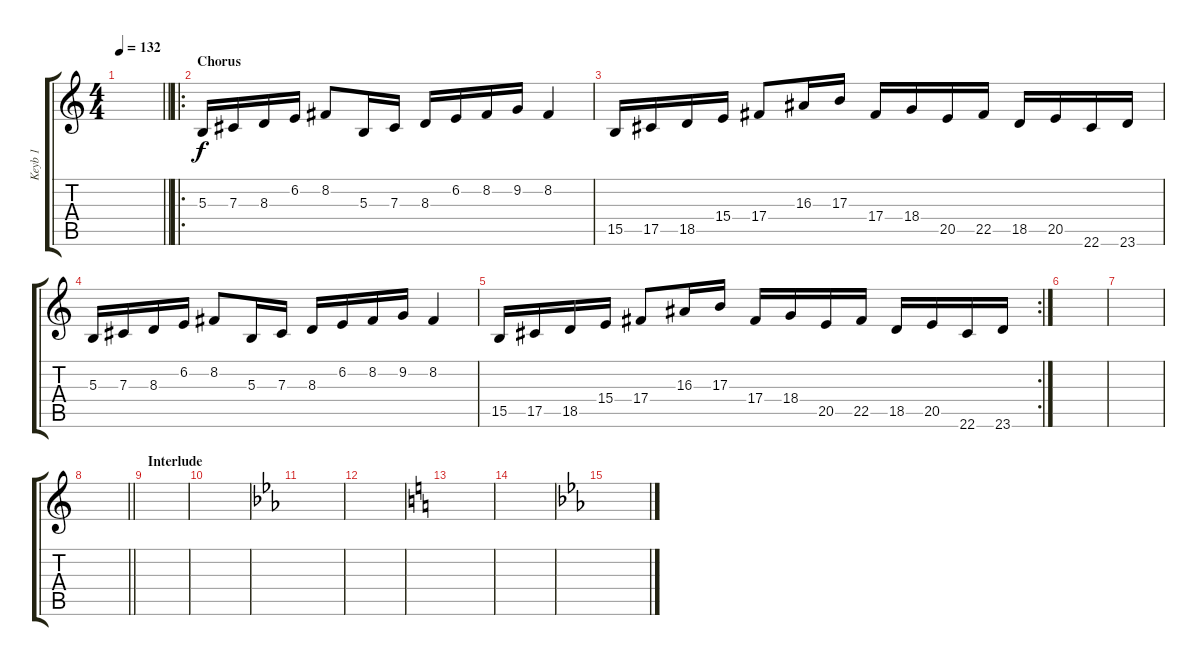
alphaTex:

\track ("Keyb 1" "Keyb 1") {instrument harpsichord}
\staff {score tabs}
\tuning (Eb4 Bb3 Gb3 Db3 Ab2 Eb2) {hide}
\ts (4 4)
\tempo 132
\clef g2
\barLineRight lightlight
\ks c
|
\ro
\section ("" "Chorus")
5.3.16 7.3.16 8.3.16 6.2.16 8.2.8 5.3.16 7.3.16 8.3.16 6.2.16 8.2.16 9.2.16 8.2.4 |
15.5.16 17.5.16 18.5.16 15.4.16 17.4.8 16.3.16 17.3.16 17.4.16 18.4.16 20.5.16 22.5.16 18.5.16 20.5.16 22.6.16 23.6.16 |
5.3.16 7.3.16 8.3.16 6.2.16 8.2.8 5.3.16 7.3.16 8.3.16 6.2.16 8.2.16 9.2.16 8.2.4 |
\rc 2
15.5.16 17.5.16 18.5.16 15.4.16 17.4.8 16.3.16 17.3.16 17.4.16 18.4.16 20.5.16 22.5.16 18.5.16 20.5.16 22.6.16 23.6.16 |
|
|
\barLineRight lightlight
|
\section ("" "Interlude")
|
|
\ks eb
|
|
\ks c
|
|
\ks eb
